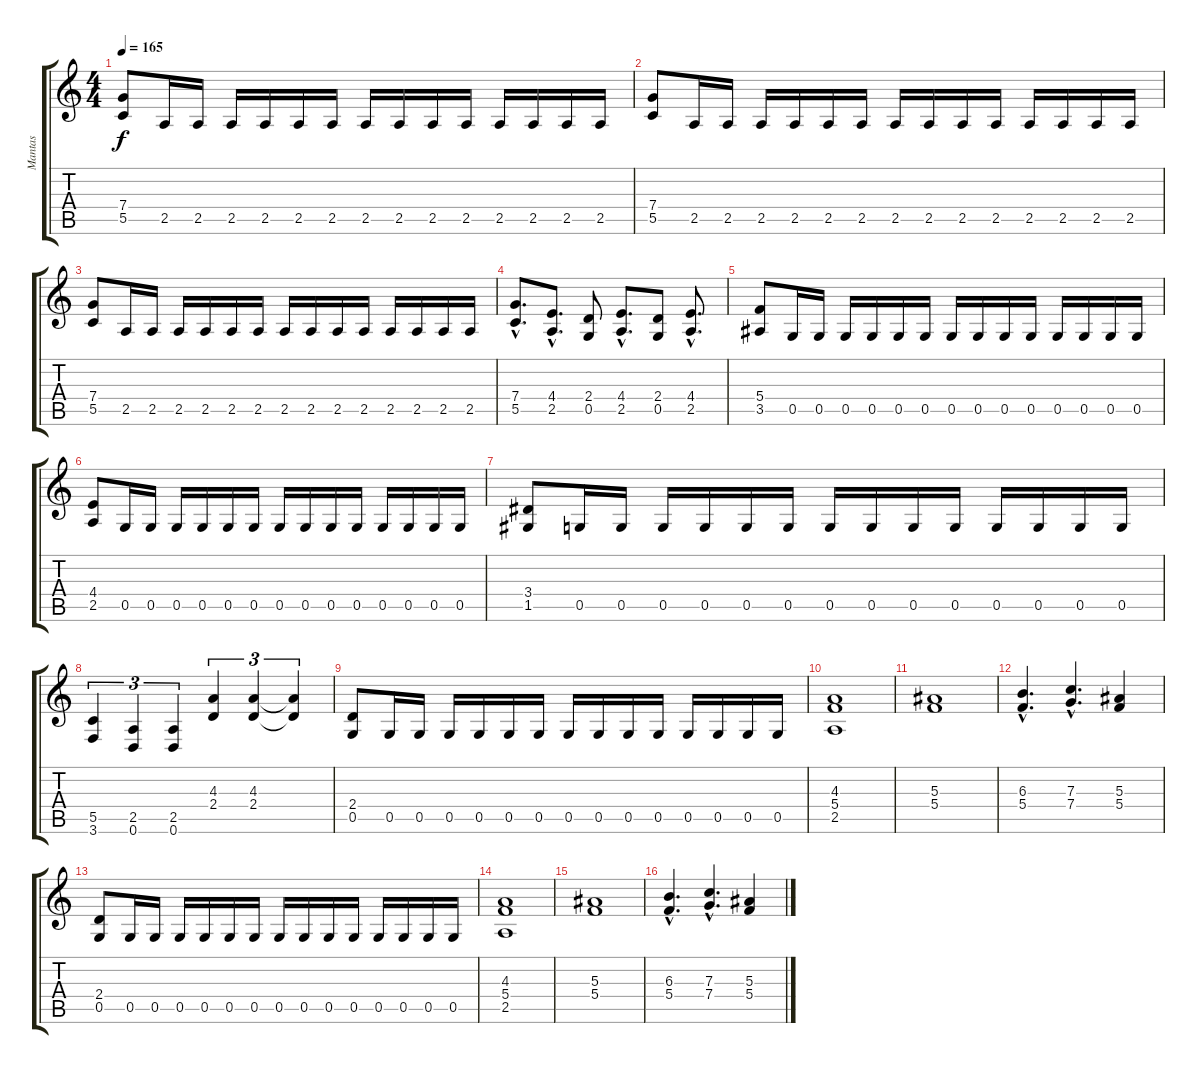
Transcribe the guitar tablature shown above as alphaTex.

\track ("Mantas" "Mantas") {instrument distortionguitar}
\staff {score tabs}
\tuning (D4 A3 F3 C3 G2 D2) {hide}
\ts (4 4)
\tempo 165
\clef g2
\ks c
(7.4 5.5).8{dy f} 2.5.16 2.5.16 2.5.16 2.5.16 2.5.16 2.5.16 2.5.16 2.5.16 2.5.16 2.5.16 2.5.16 2.5.16 2.5.16 2.5.16 |
(7.4 5.5).8 2.5.16 2.5.16 2.5.16 2.5.16 2.5.16 2.5.16 2.5.16 2.5.16 2.5.16 2.5.16 2.5.16 2.5.16 2.5.16 2.5.16 |
(7.4 5.5).8 2.5.16 2.5.16 2.5.16 2.5.16 2.5.16 2.5.16 2.5.16 2.5.16 2.5.16 2.5.16 2.5.16 2.5.16 2.5.16 2.5.16 |
(7.4{hac} 5.5{hac}).8{d} (4.4{hac} 2.5{hac}).8{d} (2.4 0.5).8 (4.4{hac} 2.5{hac}).8{d} (2.4 0.5).8 (4.4{hac} 2.5{hac}).8{d} |
(5.4 3.5).8 0.5.16 0.5.16 0.5.16 0.5.16 0.5.16 0.5.16 0.5.16 0.5.16 0.5.16 0.5.16 0.5.16 0.5.16 0.5.16 0.5.16 |
(4.4 2.5).8 0.5.16 0.5.16 0.5.16 0.5.16 0.5.16 0.5.16 0.5.16 0.5.16 0.5.16 0.5.16 0.5.16 0.5.16 0.5.16 0.5.16 |
(3.4 1.5).8 0.5.16 0.5.16 0.5.16 0.5.16 0.5.16 0.5.16 0.5.16 0.5.16 0.5.16 0.5.16 0.5.16 0.5.16 0.5.16 0.5.16 |
(5.5 3.6).4{tu (3 2)} (2.5 0.6).4{tu (3 2)} (2.5 0.6).4{tu (3 2)} (4.3 2.4).4{tu (3 2)} (4.3 2.4).4{tu (3 2)} (4.3{t} 2.4{t}).4{tu (3 2)} |
(2.4 0.5).8 0.5.16 0.5.16 0.5.16 0.5.16 0.5.16 0.5.16 0.5.16 0.5.16 0.5.16 0.5.16 0.5.16 0.5.16 0.5.16 0.5.16 |
(4.3 5.4 2.5).1 |
(5.3 5.4).1 |
(6.3{hac} 5.4{hac}).4{d} (7.3{hac} 7.4{hac}).4{d} (5.3 5.4).4 |
(2.4 0.5).8 0.5.16 0.5.16 0.5.16 0.5.16 0.5.16 0.5.16 0.5.16 0.5.16 0.5.16 0.5.16 0.5.16 0.5.16 0.5.16 0.5.16 |
(4.3 5.4 2.5).1 |
(5.3 5.4).1 |
(6.3{hac} 5.4{hac}).4{d} (7.3{hac} 7.4{hac}).4{d} (5.3 5.4).4
